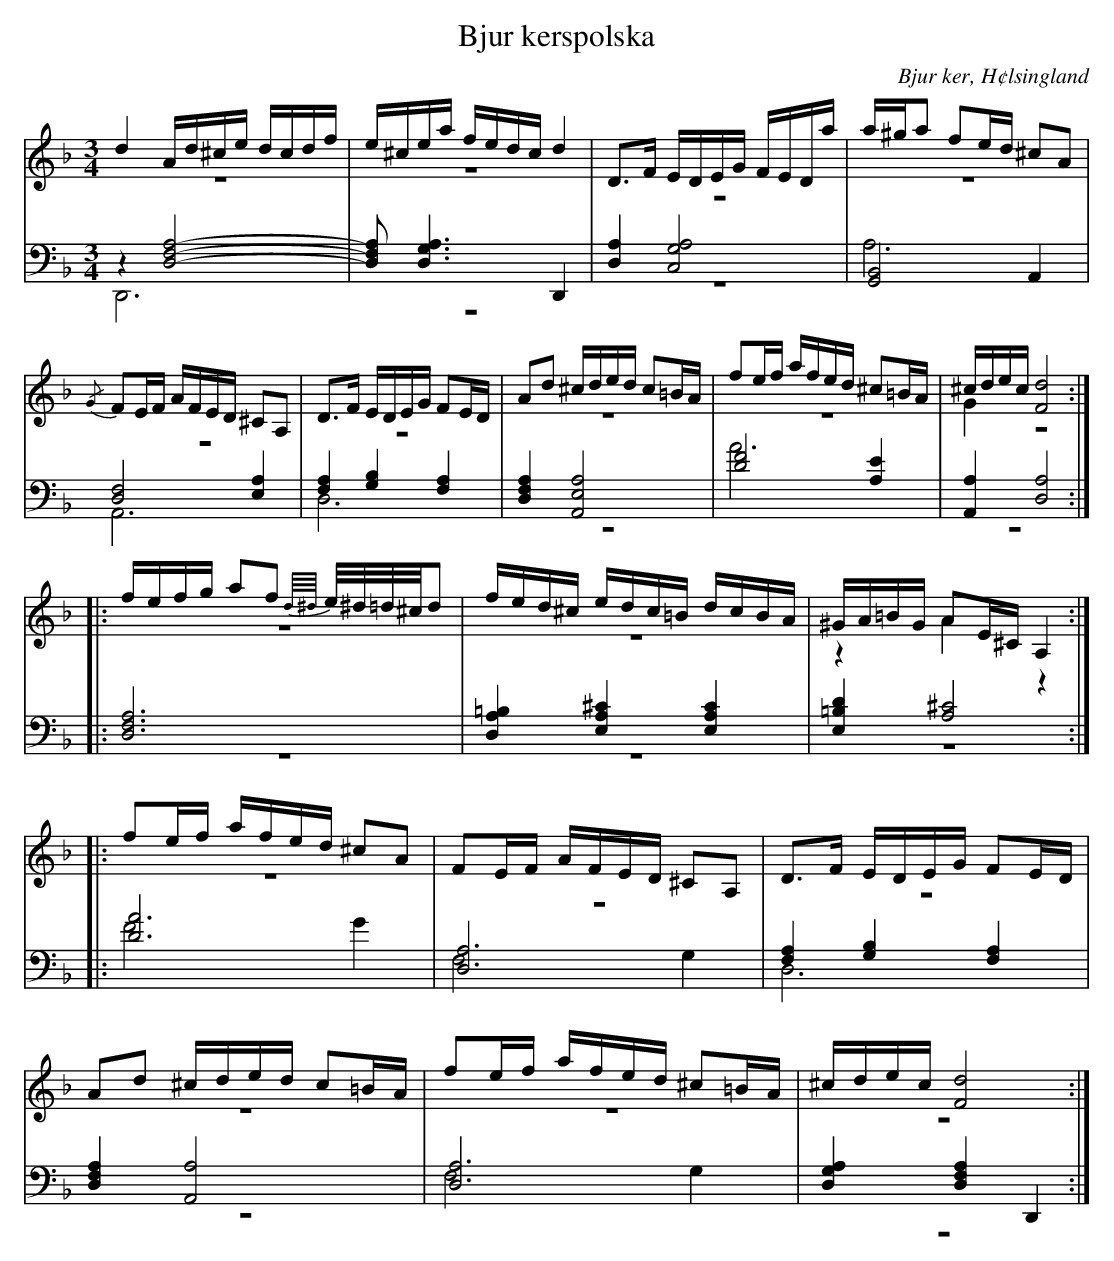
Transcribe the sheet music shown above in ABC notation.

X:1
T: Bjur kerspolska
O: Bjur ker, H¢lsingland
M: 3/4
L: 1/16
K: Dm
V:1
V:2 merge
V:3
V:4 merge
V:1
d4 Ad^ce dcdf |e^cea fedc d4|D2>F2 EDEG FEDa|a^ga2 f2ed ^c2A2|
{/G}F2EF AFED ^C2A,2|D2>F2 EDEG F2ED|A2d2 ^cded c2=BA|f2ef afed ^c2=BA|^cdec [F8d8]:|
|:fefg a2f2 {d//^d//}e/^d/=d/^c/d2 |fed^c edc=B dcBA|^GA=BG A2E^C A,4:|
|:f2ef afed ^c2A2|F2EF AFED ^C2A,2|D2>F2 EDEG F2ED|
A2d2 ^cded c2=BA|f2ef afed ^c2=BA|^cdec [F8d8]:|
V:2
z12|z12|z12|z12|
z12|z12|z12|z12|G4 z8:|
|:z12|z12|z4 A4 z4:|
|:z12|z12|z12|
z12|z12|z12:|
V:3 clef=bass
z4 [D,8F,8 A,8]-|[D,2F,2 A,2] [D,6G,6A,6] D,,4|[D,4A,4] [C,8G,8A,8]|[B,,8G,,8] A,,4|
[D,8F,8] [E,4A,4]|[F,4A,4] [G,4B,4] [F,4A,4]|[D,4F,4A,4] [A,,8E,8A,8]|[D8F8] [A,4E4]|[A,,4A,4] [D,8A,8]:|
|:[D,12F,12A,12]|[D,4A,4=B,4] [E,4A,4^C4] [E,4A,4C4]|[E,4=B,4D4] [A,8^C8]:|
|:[D12A12]|[D,12A,12]|[F,4A,4] [G,4B,4] [F,4A,4]|
[D,4F,4A,4] [A,,8A,8]|[D,12A,12]|[D,4G,4A,4] [D,4F,4A,4] D,,4:|
V:4 clef=bass
D,,12|z12|z12|A,12|
A,,12|D,12|z12|A12|z12:|
|:z12|z12|z12:|
|:F8 G4|F,8 G,4|D,12|
z12|F,8 G,4|z12:|
